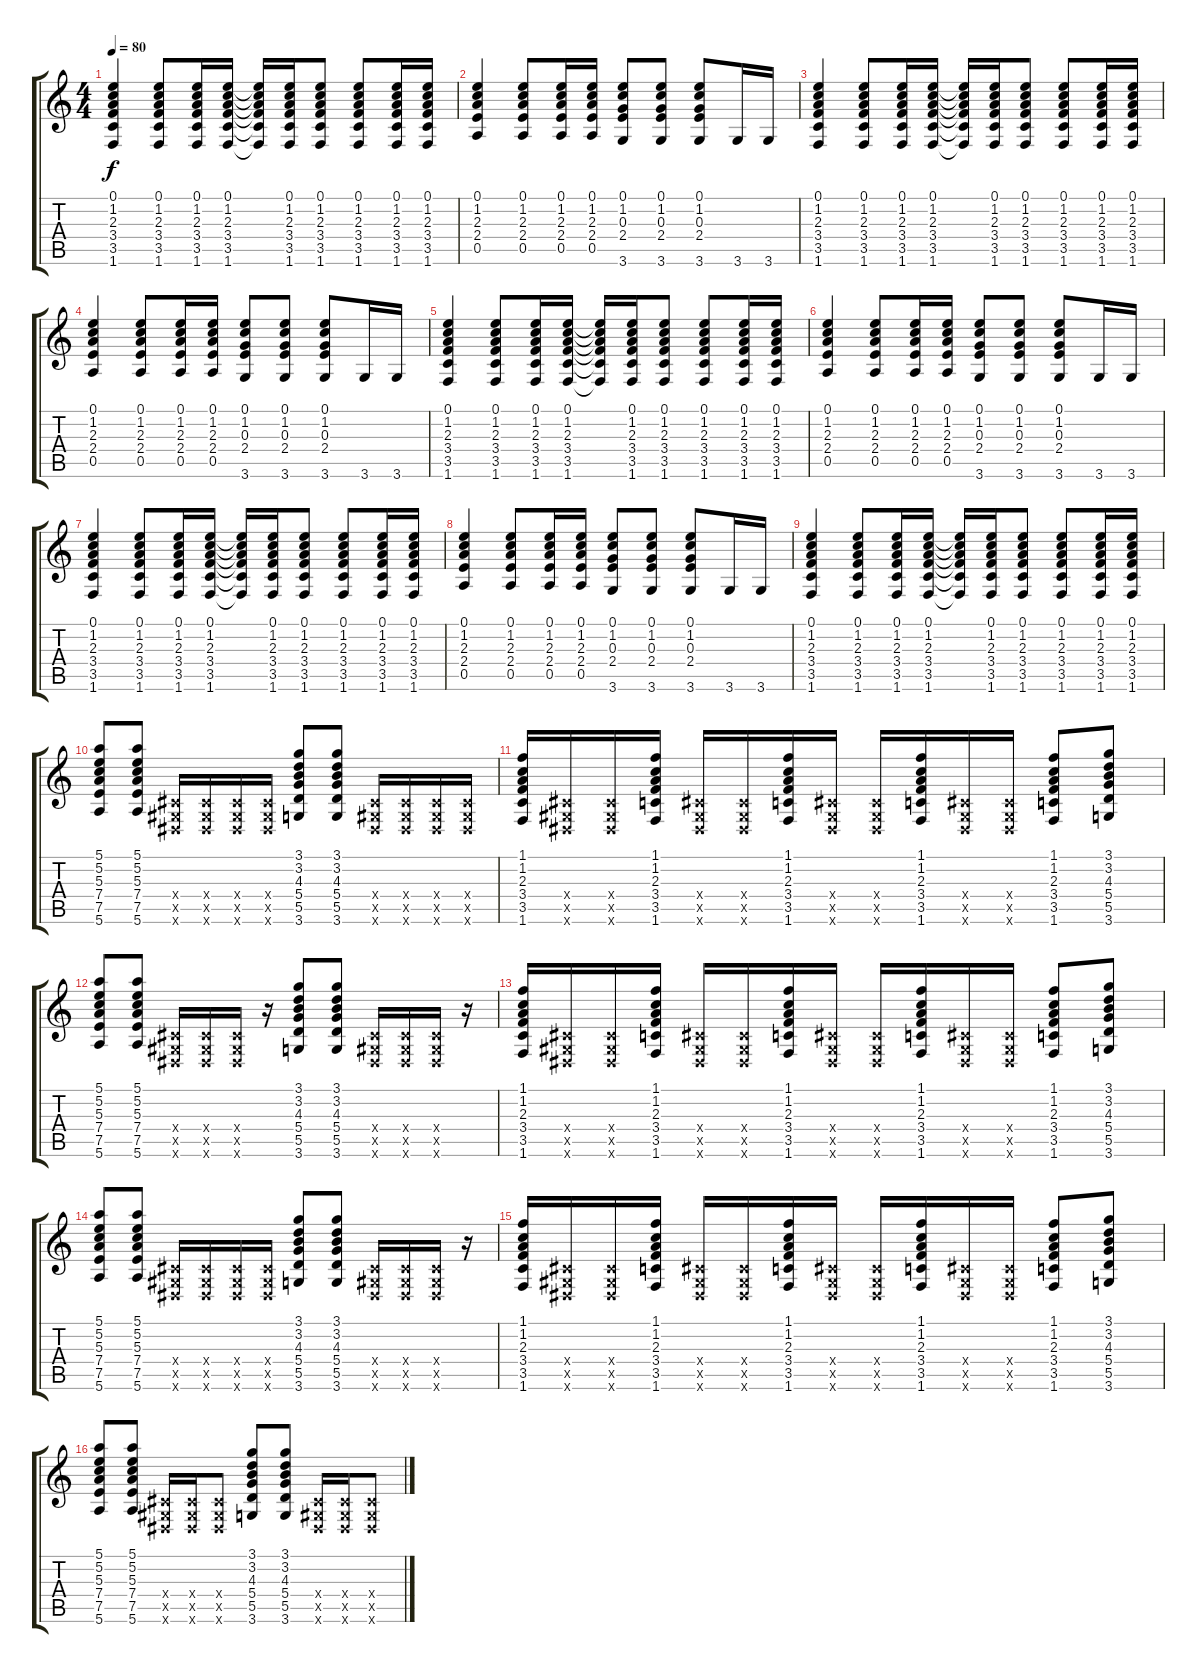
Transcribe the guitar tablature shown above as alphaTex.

\track "" {instrument electricguitarclean}
\staff {score tabs}
\tuning (E4 B3 G3 D3 A2 E2) {hide}
\ts (4 4)
\tempo 80
\clef g2
\ks c
(0.1 1.2 2.3 3.4 3.5 1.6).4{dy f} (0.1 1.2 2.3 3.4 3.5 1.6).8 (0.1 1.2 2.3 3.4 3.5 1.6).16 (0.1 1.2 2.3 3.4 3.5 1.6).16 (0.1{t} 1.2{t} 2.3{t} 3.4{t} 3.5{t} 1.6{t}).16 (0.1 1.2 2.3 3.4 3.5 1.6).16 (0.1 1.2 2.3 3.4 3.5 1.6).8 (0.1 1.2 2.3 3.4 3.5 1.6).8 (0.1 1.2 2.3 3.4 3.5 1.6).16 (0.1 1.2 2.3 3.4 3.5 1.6).16 |
(0.1 1.2 2.3 2.4 0.5).4 (0.1 1.2 2.3 2.4 0.5).8 (0.1 1.2 2.3 2.4 0.5).16 (0.1 1.2 2.3 2.4 0.5).16 (0.1 1.2 0.3 2.4 3.6).8 (0.1 1.2 0.3 2.4 3.6).8 (0.1 1.2 0.3 2.4 3.6).8 3.6.16 3.6.16 |
(0.1 1.2 2.3 3.4 3.5 1.6).4 (0.1 1.2 2.3 3.4 3.5 1.6).8 (0.1 1.2 2.3 3.4 3.5 1.6).16 (0.1 1.2 2.3 3.4 3.5 1.6).16 (0.1{t} 1.2{t} 2.3{t} 3.4{t} 3.5{t} 1.6{t}).16 (0.1 1.2 2.3 3.4 3.5 1.6).16 (0.1 1.2 2.3 3.4 3.5 1.6).8 (0.1 1.2 2.3 3.4 3.5 1.6).8 (0.1 1.2 2.3 3.4 3.5 1.6).16 (0.1 1.2 2.3 3.4 3.5 1.6).16 |
(0.1 1.2 2.3 2.4 0.5).4 (0.1 1.2 2.3 2.4 0.5).8 (0.1 1.2 2.3 2.4 0.5).16 (0.1 1.2 2.3 2.4 0.5).16 (0.1 1.2 0.3 2.4 3.6).8 (0.1 1.2 0.3 2.4 3.6).8 (0.1 1.2 0.3 2.4 3.6).8 3.6.16 3.6.16 |
(0.1 1.2 2.3 3.4 3.5 1.6).4 (0.1 1.2 2.3 3.4 3.5 1.6).8 (0.1 1.2 2.3 3.4 3.5 1.6).16 (0.1 1.2 2.3 3.4 3.5 1.6).16 (0.1{t} 1.2{t} 2.3{t} 3.4{t} 3.5{t} 1.6{t}).16 (0.1 1.2 2.3 3.4 3.5 1.6).16 (0.1 1.2 2.3 3.4 3.5 1.6).8 (0.1 1.2 2.3 3.4 3.5 1.6).8 (0.1 1.2 2.3 3.4 3.5 1.6).16 (0.1 1.2 2.3 3.4 3.5 1.6).16 |
(0.1 1.2 2.3 2.4 0.5).4 (0.1 1.2 2.3 2.4 0.5).8 (0.1 1.2 2.3 2.4 0.5).16 (0.1 1.2 2.3 2.4 0.5).16 (0.1 1.2 0.3 2.4 3.6).8 (0.1 1.2 0.3 2.4 3.6).8 (0.1 1.2 0.3 2.4 3.6).8 3.6.16 3.6.16 |
(0.1 1.2 2.3 3.4 3.5 1.6).4 (0.1 1.2 2.3 3.4 3.5 1.6).8 (0.1 1.2 2.3 3.4 3.5 1.6).16 (0.1 1.2 2.3 3.4 3.5 1.6).16 (0.1{t} 1.2{t} 2.3{t} 3.4{t} 3.5{t} 1.6{t}).16 (0.1 1.2 2.3 3.4 3.5 1.6).16 (0.1 1.2 2.3 3.4 3.5 1.6).8 (0.1 1.2 2.3 3.4 3.5 1.6).8 (0.1 1.2 2.3 3.4 3.5 1.6).16 (0.1 1.2 2.3 3.4 3.5 1.6).16 |
(0.1 1.2 2.3 2.4 0.5).4 (0.1 1.2 2.3 2.4 0.5).8 (0.1 1.2 2.3 2.4 0.5).16 (0.1 1.2 2.3 2.4 0.5).16 (0.1 1.2 0.3 2.4 3.6).8 (0.1 1.2 0.3 2.4 3.6).8 (0.1 1.2 0.3 2.4 3.6).8 3.6.16 3.6.16 |
(0.1 1.2 2.3 3.4 3.5 1.6).4 (0.1 1.2 2.3 3.4 3.5 1.6).8 (0.1 1.2 2.3 3.4 3.5 1.6).16 (0.1 1.2 2.3 3.4 3.5 1.6).16 (0.1{t} 1.2{t} 2.3{t} 3.4{t} 3.5{t} 1.6{t}).16 (0.1 1.2 2.3 3.4 3.5 1.6).16 (0.1 1.2 2.3 3.4 3.5 1.6).8 (0.1 1.2 2.3 3.4 3.5 1.6).8 (0.1 1.2 2.3 3.4 3.5 1.6).16 (0.1 1.2 2.3 3.4 3.5 1.6).16 |
(5.1 5.2 5.3 7.4 7.5 5.6).8 (5.1 5.2 5.3 7.4 7.5 5.6).8 (-1.4{x} -1.5{x} -1.6{x}).16 (-1.4{x} -1.5{x} -1.6{x}).16 (-1.4{x} -1.5{x} -1.6{x}).16 (-1.4{x} -1.5{x} -1.6{x}).16 (3.1 3.2 4.3 5.4 5.5 3.6).8 (3.1 3.2 4.3 5.4 5.5 3.6).8 (-1.4{x} -1.5{x} -1.6{x}).16 (-1.4{x} -1.5{x} -1.6{x}).16 (-1.4{x} -1.5{x} -1.6{x}).16 (-1.4{x} -1.5{x} -1.6{x}).16 |
(1.1 1.2 2.3 3.4 3.5 1.6).16 (-1.4{x} -1.5{x} -1.6{x}).16 (-1.4{x} -1.5{x} -1.6{x}).16 (1.1 1.2 2.3 3.4 3.5 1.6).16 (-1.4{x} -1.5{x} -1.6{x}).16 (-1.4{x} -1.5{x} -1.6{x}).16 (1.1 1.2 2.3 3.4 3.5 1.6).16 (-1.4{x} -1.5{x} -1.6{x}).16 (-1.4{x} -1.5{x} -1.6{x}).16 (1.1 1.2 2.3 3.4 3.5 1.6).16 (-1.4{x} -1.5{x} -1.6{x}).16 (-1.4{x} -1.5{x} -1.6{x}).16 (1.1 1.2 2.3 3.4 3.5 1.6).8 (3.1 3.2 4.3 5.4 5.5 3.6).8 |
(5.1 5.2 5.3 7.4 7.5 5.6).8 (5.1 5.2 5.3 7.4 7.5 5.6).8 (-1.4{x} -1.5{x} -1.6{x}).16 (-1.4{x} -1.5{x} -1.6{x}).16 (-1.4{x} -1.5{x} -1.6{x}).16 r.16 (3.1 3.2 4.3 5.4 5.5 3.6).8 (3.1 3.2 4.3 5.4 5.5 3.6).8 (-1.4{x} -1.5{x} -1.6{x}).16 (-1.4{x} -1.5{x} -1.6{x}).16 (-1.4{x} -1.5{x} -1.6{x}).16 r.16 |
(1.1 1.2 2.3 3.4 3.5 1.6).16 (-1.4{x} -1.5{x} -1.6{x}).16 (-1.4{x} -1.5{x} -1.6{x}).16 (1.1 1.2 2.3 3.4 3.5 1.6).16 (-1.4{x} -1.5{x} -1.6{x}).16 (-1.4{x} -1.5{x} -1.6{x}).16 (1.1 1.2 2.3 3.4 3.5 1.6).16 (-1.4{x} -1.5{x} -1.6{x}).16 (-1.4{x} -1.5{x} -1.6{x}).16 (1.1 1.2 2.3 3.4 3.5 1.6).16 (-1.4{x} -1.5{x} -1.6{x}).16 (-1.4{x} -1.5{x} -1.6{x}).16 (1.1 1.2 2.3 3.4 3.5 1.6).8 (3.1 3.2 4.3 5.4 5.5 3.6).8 |
(5.1 5.2 5.3 7.4 7.5 5.6).8 (5.1 5.2 5.3 7.4 7.5 5.6).8 (-1.4{x} -1.5{x} -1.6{x}).16 (-1.4{x} -1.5{x} -1.6{x}).16 (-1.4{x} -1.5{x} -1.6{x}).16 (-1.4{x} -1.5{x} -1.6{x}).16 (3.1 3.2 4.3 5.4 5.5 3.6).8 (3.1 3.2 4.3 5.4 5.5 3.6).8 (-1.4{x} -1.5{x} -1.6{x}).16 (-1.4{x} -1.5{x} -1.6{x}).16 (-1.4{x} -1.5{x} -1.6{x}).16 r.16 |
(1.1 1.2 2.3 3.4 3.5 1.6).16 (-1.4{x} -1.5{x} -1.6{x}).16 (-1.4{x} -1.5{x} -1.6{x}).16 (1.1 1.2 2.3 3.4 3.5 1.6).16 (-1.4{x} -1.5{x} -1.6{x}).16 (-1.4{x} -1.5{x} -1.6{x}).16 (1.1 1.2 2.3 3.4 3.5 1.6).16 (-1.4{x} -1.5{x} -1.6{x}).16 (-1.4{x} -1.5{x} -1.6{x}).16 (1.1 1.2 2.3 3.4 3.5 1.6).16 (-1.4{x} -1.5{x} -1.6{x}).16 (-1.4{x} -1.5{x} -1.6{x}).16 (1.1 1.2 2.3 3.4 3.5 1.6).8 (3.1 3.2 4.3 5.4 5.5 3.6).8 |
(5.1 5.2 5.3 7.4 7.5 5.6).8 (5.1 5.2 5.3 7.4 7.5 5.6).8 (-1.4{x} -1.5{x} -1.6{x}).16 (-1.4{x} -1.5{x} -1.6{x}).16 (-1.4{x} -1.5{x} -1.6{x}).8 (3.1 3.2 4.3 5.4 5.5 3.6).8 (3.1 3.2 4.3 5.4 5.5 3.6).8 (-1.4{x} -1.5{x} -1.6{x}).16 (-1.4{x} -1.5{x} -1.6{x}).16 (-1.4{x} -1.5{x} -1.6{x}).8
